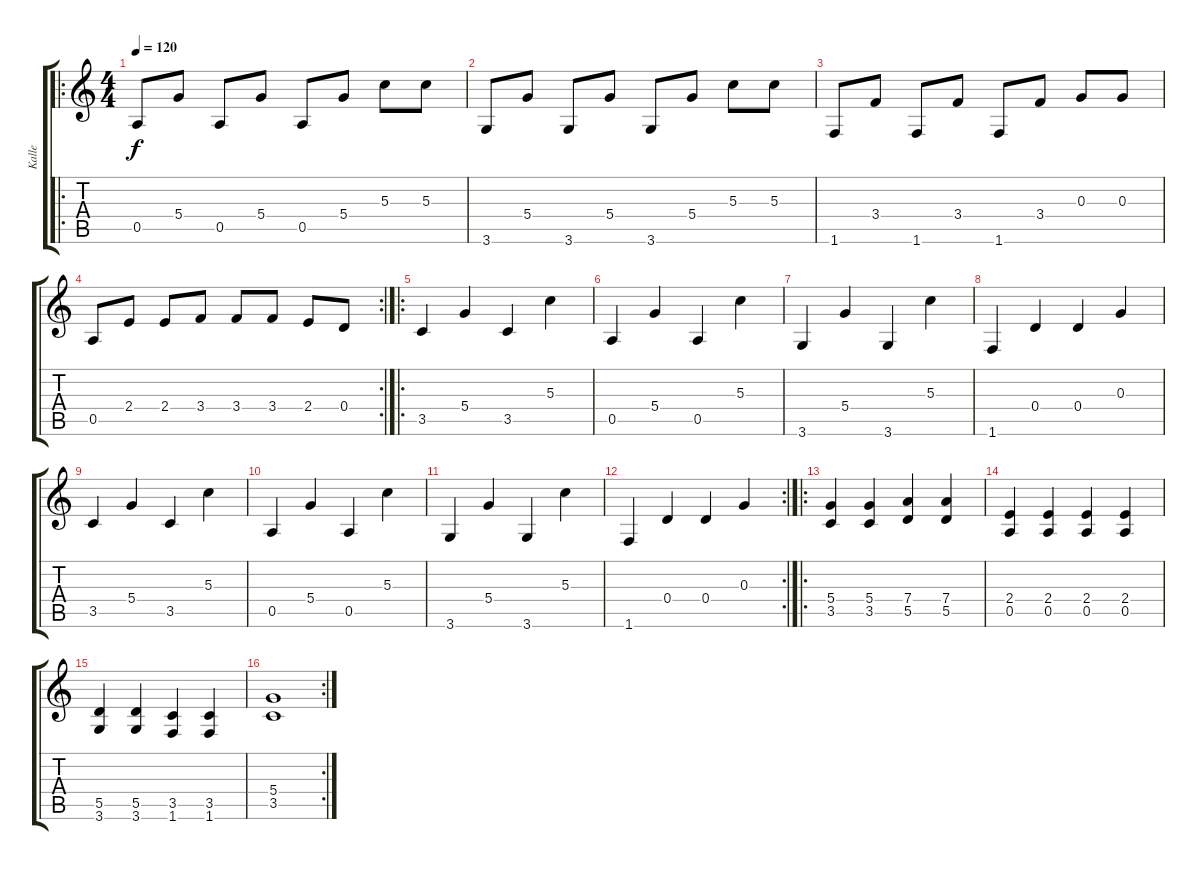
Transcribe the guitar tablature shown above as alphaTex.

\track ("Kalle" "Kalle") {instrument electricguitarclean}
\staff {score tabs}
\tuning (E4 B3 G3 D3 A2 E2) {hide}
\ro
\ts (4 4)
\tempo 120
\clef g2
\ks c
0.5.8{dy f instrument electricguitarclean} 5.4.8 0.5.8 5.4.8 0.5.8 5.4.8 5.3.8 5.3.8 |
3.6.8 5.4.8 3.6.8 5.4.8 3.6.8 5.4.8 5.3.8 5.3.8 |
1.6.8 3.4.8 1.6.8 3.4.8 1.6.8 3.4.8 0.3.8 0.3.8 |
\rc 2
0.5.8 2.4.8 2.4.8 3.4.8 3.4.8 3.4.8 2.4.8 0.4.8 |
\ro
3.5.4 5.4.4 3.5.4 5.3.4 |
0.5.4 5.4.4 0.5.4 5.3.4 |
3.6.4 5.4.4 3.6.4 5.3.4 |
1.6.4 0.4.4 0.4.4 0.3.4 |
3.5.4 5.4.4 3.5.4 5.3.4 |
0.5.4 5.4.4 0.5.4 5.3.4 |
3.6.4 5.4.4 3.6.4 5.3.4 |
\rc 2
1.6.4 0.4.4 0.4.4 0.3.4 |
\ro
(5.4 3.5).4{instrument distortionguitar} (5.4 3.5).4 (7.4 5.5).4 (7.4 5.5).4 |
(2.4 0.5).4 (2.4 0.5).4 (2.4 0.5).4 (2.4 0.5).4 |
(5.5 3.6).4 (5.5 3.6).4 (3.5 1.6).4 (3.5 1.6).4 |
\rc 2
(5.4 3.5).1
